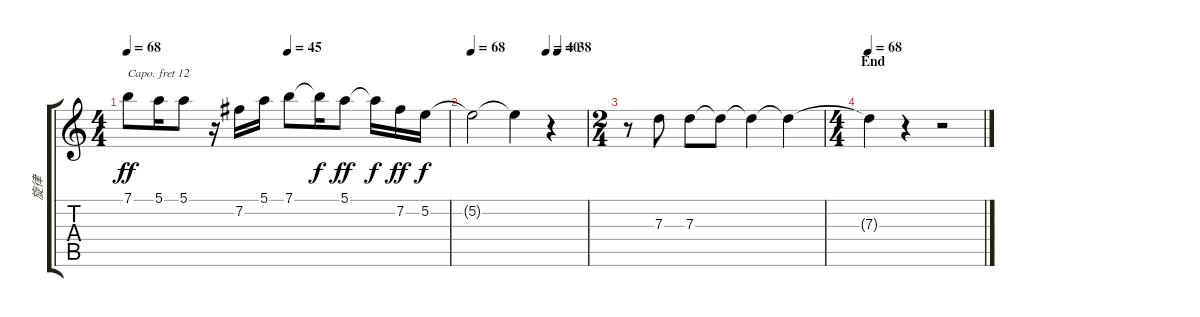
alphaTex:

\track ("旋律" "旋律") {instrument voiceoohs}
\staff {score tabs}
\capo 12
\tuning (E4 B3 G3 D3 A2 E2) {hide}
\ts (4 4)
\tempo 68
\tempo (45 0.5)
\clef g2
\ks c
7.1.8{dy ff} 5.1.16 5.1.8 r.16 7.2.16 5.1.16 7.1.8 7.1{t}.16{dy f} 5.1.8{dy ff} 5.1{t}.16{dy f} 7.2.16{dy ff} 5.2.16{dy f} |
\tempo 68
\tempo (40 0.65)
\tempo (38 0.75)
5.2{t}.2 5.2{t}.4 r.4 |
\ts (2 4)
r.8 7.3.8 7.3.8 7.3{t}.8 7.3{t}.4 7.3{t}.4 |
\ts (4 4)
\section ("" "End")
\tempo 68
7.3{t}.4 r.4 r.2
